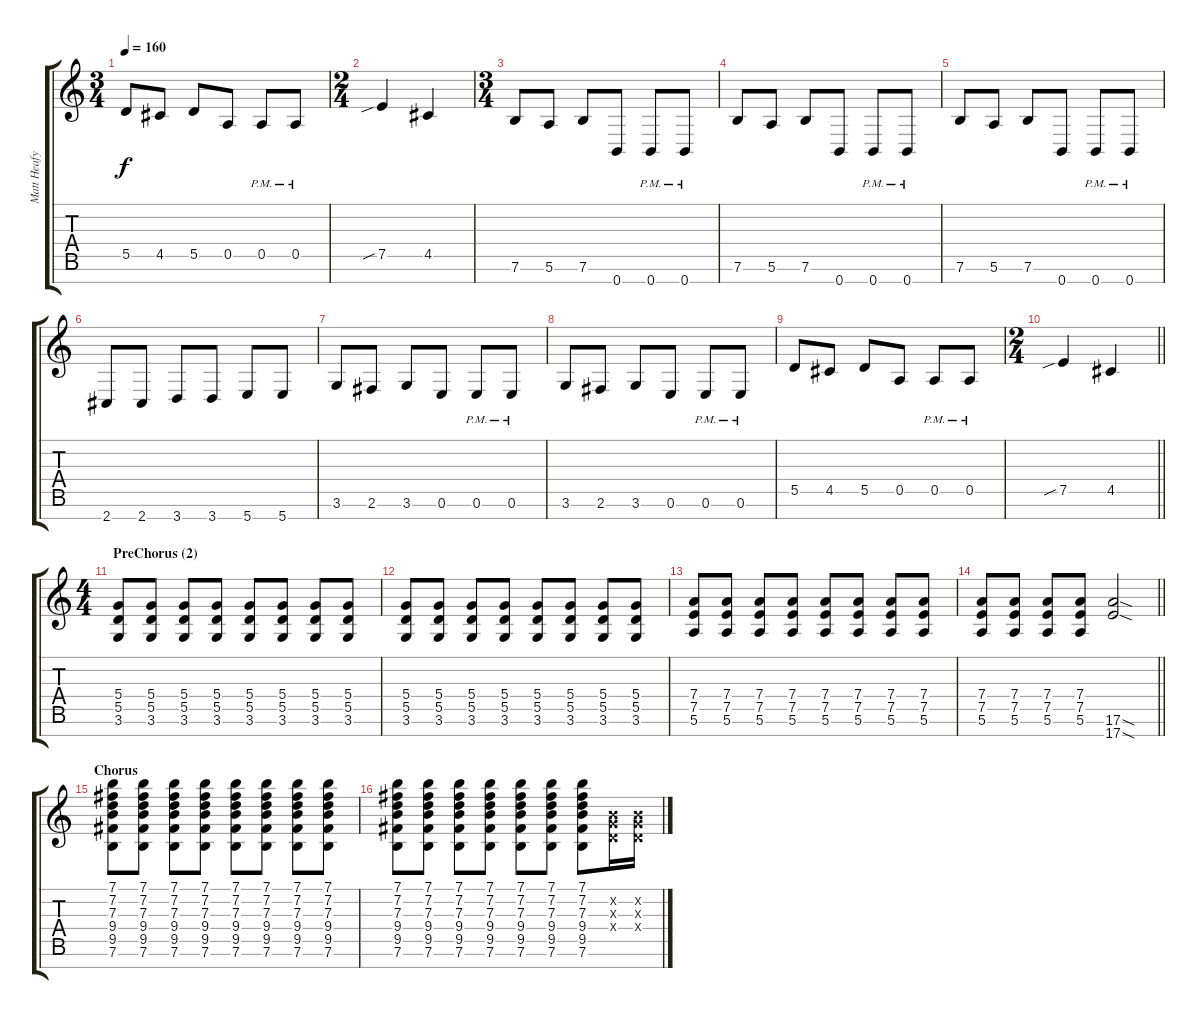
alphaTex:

\track ("Matt Heafy" "Matt Heafy") {instrument distortionguitar}
\staff {score tabs}
\tuning (E4 B3 G3 D3 A2 E2 B1) {hide}
\ts (3 4)
\tempo 160
\clef g2
\ks c
5.5.8{dy f} 4.5.8 5.5.8 0.5.8 0.5{pm}.8 0.5{pm}.8 |
\ts (2 4)
7.5{sib}.4 4.5.4 |
\ts (3 4)
7.6.8 5.6.8 7.6.8 0.7.8 0.7{pm}.8 0.7{pm}.8 |
7.6.8 5.6.8 7.6.8 0.7.8 0.7{pm}.8 0.7{pm}.8 |
7.6.8 5.6.8 7.6.8 0.7.8 0.7{pm}.8 0.7{pm}.8 |
2.7.8 2.7.8 3.7.8 3.7.8 5.7.8 5.7.8 |
3.6.8 2.6.8 3.6.8 0.6.8 0.6{pm}.8 0.6{pm}.8 |
3.6.8 2.6.8 3.6.8 0.6.8 0.6{pm}.8 0.6{pm}.8 |
5.5.8 4.5.8 5.5.8 0.5.8 0.5{pm}.8 0.5{pm}.8 |
\ts (2 4)
\barLineRight lightlight
7.5{sib}.4 4.5.4 |
\ts (4 4)
\section ("" "PreChorus (2)")
(5.4 5.5 3.6).8 (5.4 5.5 3.6).8 (5.4 5.5 3.6).8 (5.4 5.5 3.6).8 (5.4 5.5 3.6).8 (5.4 5.5 3.6).8 (5.4 5.5 3.6).8 (5.4 5.5 3.6).8 |
(5.4 5.5 3.6).8 (5.4 5.5 3.6).8 (5.4 5.5 3.6).8 (5.4 5.5 3.6).8 (5.4 5.5 3.6).8 (5.4 5.5 3.6).8 (5.4 5.5 3.6).8 (5.4 5.5 3.6).8 |
(7.4 7.5 5.6).8 (7.4 7.5 5.6).8 (7.4 7.5 5.6).8 (7.4 7.5 5.6).8 (7.4 7.5 5.6).8 (7.4 7.5 5.6).8 (7.4 7.5 5.6).8 (7.4 7.5 5.6).8 |
\barLineRight lightlight
(7.4 7.5 5.6).8 (7.4 7.5 5.6).8 (7.4 7.5 5.6).8 (7.4 7.5 5.6).8 (17.6{sod} 17.7{sod}).2 |
\section ("" "Chorus")
(7.1 7.2 7.3 9.4 9.5 7.6).8 (7.1 7.2 7.3 9.4 9.5 7.6).8 (7.1 7.2 7.3 9.4 9.5 7.6).8 (7.1 7.2 7.3 9.4 9.5 7.6).8 (7.1 7.2 7.3 9.4 9.5 7.6).8 (7.1 7.2 7.3 9.4 9.5 7.6).8 (7.1 7.2 7.3 9.4 9.5 7.6).8 (7.1 7.2 7.3 9.4 9.5 7.6).8 |
(7.1 7.2 7.3 9.4 9.5 7.6).8 (7.1 7.2 7.3 9.4 9.5 7.6).8 (7.1 7.2 7.3 9.4 9.5 7.6).8 (7.1 7.2 7.3 9.4 9.5 7.6).8 (7.1 7.2 7.3 9.4 9.5 7.6).8 (7.1 7.2 7.3 9.4 9.5 7.6).8 (7.1 7.2 7.3 9.4 9.5 7.6).8 (0.2{x} 0.3{x} 0.4{x}).16 (0.2{x} 0.3{x} 0.4{x}).16
